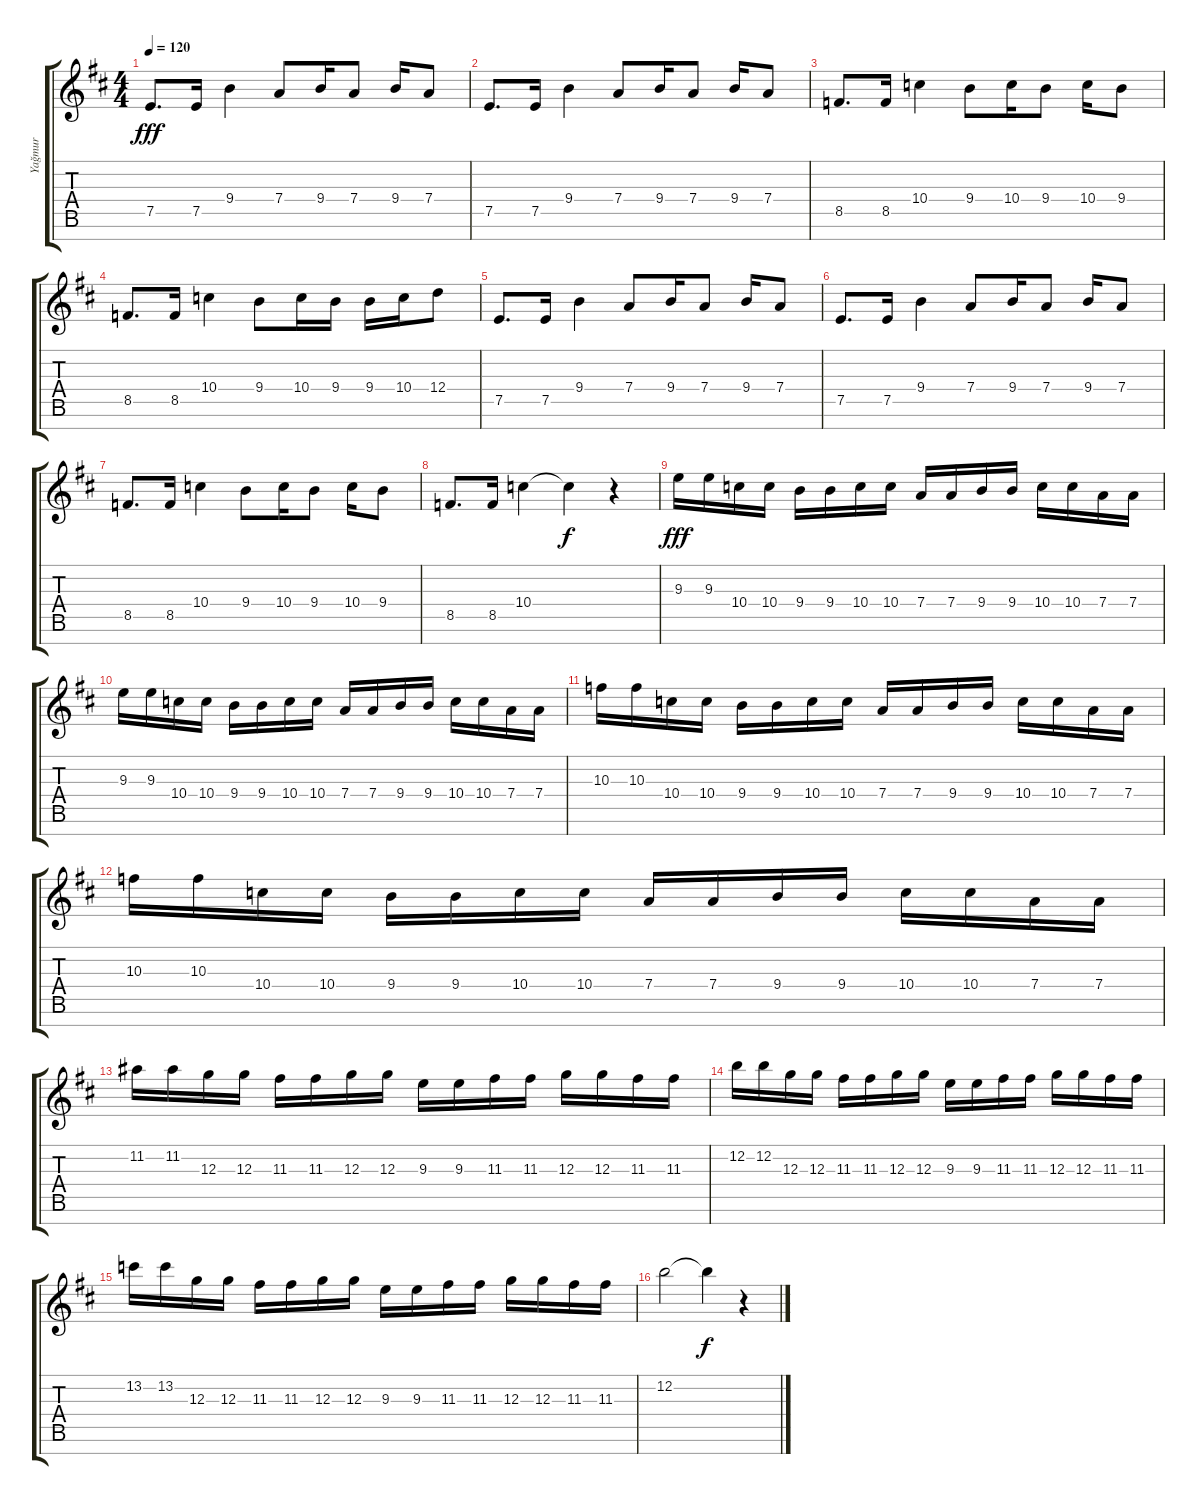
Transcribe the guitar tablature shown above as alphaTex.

\track ("Yağmur" "Yağmur") {instrument distortionguitar}
\staff {score tabs}
\tuning (E4 B3 G3 D3 A2 E2 B1) {hide}
\ts (4 4)
\tempo 120
\clef g2
\ks d
7.5.8{d dy fff} 7.5.16 9.4.4 7.4.8 9.4.16 7.4.8 9.4.16 7.4.8 |
7.5.8{d} 7.5.16 9.4.4 7.4.8 9.4.16 7.4.8 9.4.16 7.4.8 |
8.5.8{d} 8.5.16 10.4.4 9.4.8 10.4.16 9.4.8 10.4.16 9.4.8 |
8.5.8{d} 8.5.16 10.4.4 9.4.8 10.4.16 9.4.16 9.4.16 10.4.16 12.4.8 |
7.5.8{d} 7.5.16 9.4.4 7.4.8 9.4.16 7.4.8 9.4.16 7.4.8 |
7.5.8{d} 7.5.16 9.4.4 7.4.8 9.4.16 7.4.8 9.4.16 7.4.8 |
8.5.8{d} 8.5.16 10.4.4 9.4.8 10.4.16 9.4.8 10.4.16 9.4.8 |
8.5.8{d} 8.5.16 10.4.4 10.4{t}.4{dy f} r.4 |
9.3.16{dy fff volume 6} 9.3.16 10.4.16 10.4.16 9.4.16 9.4.16 10.4.16 10.4.16 7.4.16 7.4.16 9.4.16 9.4.16 10.4.16 10.4.16 7.4.16 7.4.16 |
9.3.16{volume 6} 9.3.16 10.4.16 10.4.16 9.4.16 9.4.16 10.4.16 10.4.16 7.4.16 7.4.16 9.4.16 9.4.16 10.4.16 10.4.16 7.4.16 7.4.16 |
10.3.16 10.3.16 10.4.16 10.4.16 9.4.16 9.4.16 10.4.16 10.4.16 7.4.16 7.4.16 9.4.16 9.4.16 10.4.16 10.4.16 7.4.16 7.4.16 |
10.3.16 10.3.16 10.4.16 10.4.16 9.4.16 9.4.16 10.4.16 10.4.16 7.4.16 7.4.16 9.4.16 9.4.16 10.4.16 10.4.16 7.4.16 7.4.16 |
11.2.16 11.2.16 12.3.16 12.3.16 11.3.16 11.3.16 12.3.16 12.3.16 9.3.16 9.3.16 11.3.16 11.3.16 12.3.16 12.3.16 11.3.16 11.3.16 |
12.2.16 12.2.16 12.3.16 12.3.16 11.3.16 11.3.16 12.3.16 12.3.16 9.3.16 9.3.16 11.3.16 11.3.16 12.3.16 12.3.16 11.3.16 11.3.16 |
13.2.16 13.2.16 12.3.16 12.3.16 11.3.16 11.3.16 12.3.16 12.3.16 9.3.16 9.3.16 11.3.16 11.3.16 12.3.16 12.3.16 11.3.16 11.3.16 |
12.2.2 12.2{t}.4{dy f} r.4
